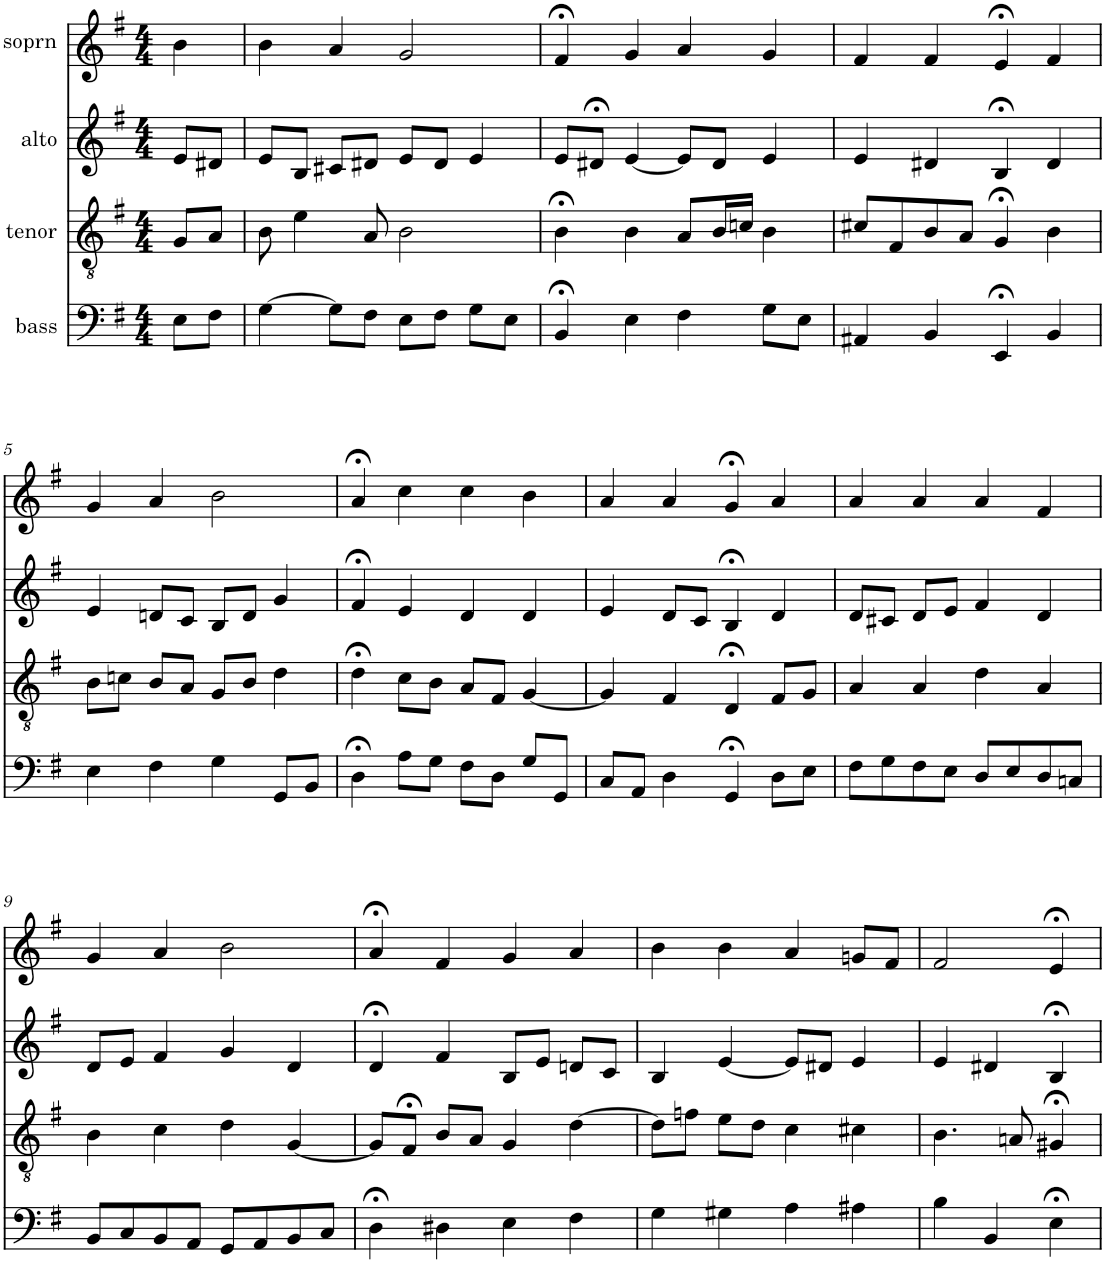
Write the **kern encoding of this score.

**kern	**kern	**kern	**kern
*part4	*part3	*part2	*part1
*staff4	*staff3	*staff2	*staff1
*I"bass	*I"tenor	*I"alto	*I"soprn
*clefF4	*clefGv2	*clefG2	*clefG2
*k[f#]	*k[f#]	*k[f#]	*k[f#]
*e:	*e:	*e:	*e:
*M4/4	*M4/4	*M4/4	*M4/4
=1	=1	=1	=1
8E\L	8G/L	8e/L	4b\
8F#\J	8A/J	8d#X/J	.
=2	=2	=2	=2
[4G\	8B\	8e/L	4b\
.	4e\	8B/J	.
8G\L]	.	8c#X/L	4a/
8F#\J	8A/	8d#X/J	.
8E\L	2B\	8e/L	2g/
8F#\J	.	8d#/J	.
8G\L	.	4e/	.
8E\J	.	.	.
=3	=3	=3	=3
4BB;</	4B;<\	8e/L	4f#;</
.	.	8d#X;</J	.
4E\	4B\	[4e/	4g/
4F#\	8A/L	8e/L]	4a/
.	16B/L	8d#/J	.
.	16cn/JJ	.	.
8G\L	4B\	4e/	4g/
8E\J	.	.	.
=4	=4	=4	=4
4AA#X/	8c#X/L	4e/	4f#/
.	8F#/	.	.
4BB/	8B/	4d#X/	4f#/
.	8A/J	.	.
4EE;</	4G;</	4B;</	4e;</
4BB/	4B\	4d#/	4f#/
!!LO:LB:g=z
=5	=5	=5	=5
4E\	8B\L	4e/	4g/
.	8cn\J	.	.
4F#\	8B/L	8dn/L	4a/
.	8A/J	8c/J	.
4G\	8G/L	8B/L	2b\
.	8B/J	8d/J	.
8GG/L	4d\	4g/	.
8BB/J	.	.	.
=6	=6	=6	=6
4D;<\	4d;<\	4f#;</	4a;</
8A\L	8c\L	4e/	4cc\
8G\J	8B\J	.	.
8F#\L	8A/L	4d/	4cc\
8D\J	8F#/J	.	.
8G/L	[4G/	4d/	4b\
8GG/J	.	.	.
=7	=7	=7	=7
8C/L	4G/]	4e/	4a/
8AA/J	.	.	.
4D\	4F#/	8d/L	4a/
.	.	8c/J	.
4GG;</	4D;</	4B;</	4g;</
8D\L	8F#/L	4d/	4a/
8E\J	8G/J	.	.
=8	=8	=8	=8
8F#\L	4A/	8d/L	4a/
8G\	.	8c#X/J	.
8F#\	4A/	8d/L	4a/
8E\J	.	8e/J	.
8D/L	4d\	4f#/	4a/
8E/	.	.	.
8D/	4A/	4d/	4f#/
8Cn/J	.	.	.
!!LO:LB:g=z
=9	=9	=9	=9
8BB/L	4B\	8d/L	4g/
8C/	.	8e/J	.
8BB/	4c\	4f#/	4a/
8AA/J	.	.	.
8GG/L	4d\	4g/	2b\
8AA/	.	.	.
8BB/	[4G/	4d/	.
8C/J	.	.	.
=10	=10	=10	=10
4D;<\	8G/L]	4d;</	4a;</
.	8F#;</J	.	.
4D#X\	8B/L	4f#/	4f#/
.	8A/J	.	.
4E\	4G/	8B/L	4g/
.	.	8e/J	.
4F#\	[4d\	8dn/L	4a/
.	.	8c/J	.
=11	=11	=11	=11
4G\	8d\L]	4B/	4b\
.	8fn\J	.	.
4G#X\	8e\L	[4e/	4b\
.	8d\J	.	.
4A\	4c\	8e/L]	4a/
.	.	8d#X/J	.
4A#X\	4c#X\	4e/	8gn/L
.	.	.	8f#/J
=12	=12	=12	=12
4B\	4.B\	4e/	2f#/
4BB/	.	4d#X/	.
.	8An/	.	.
4E;<\	4G#X;</	4B;</	4e;</
=	=	=	=
*-	*-	*-	*-
